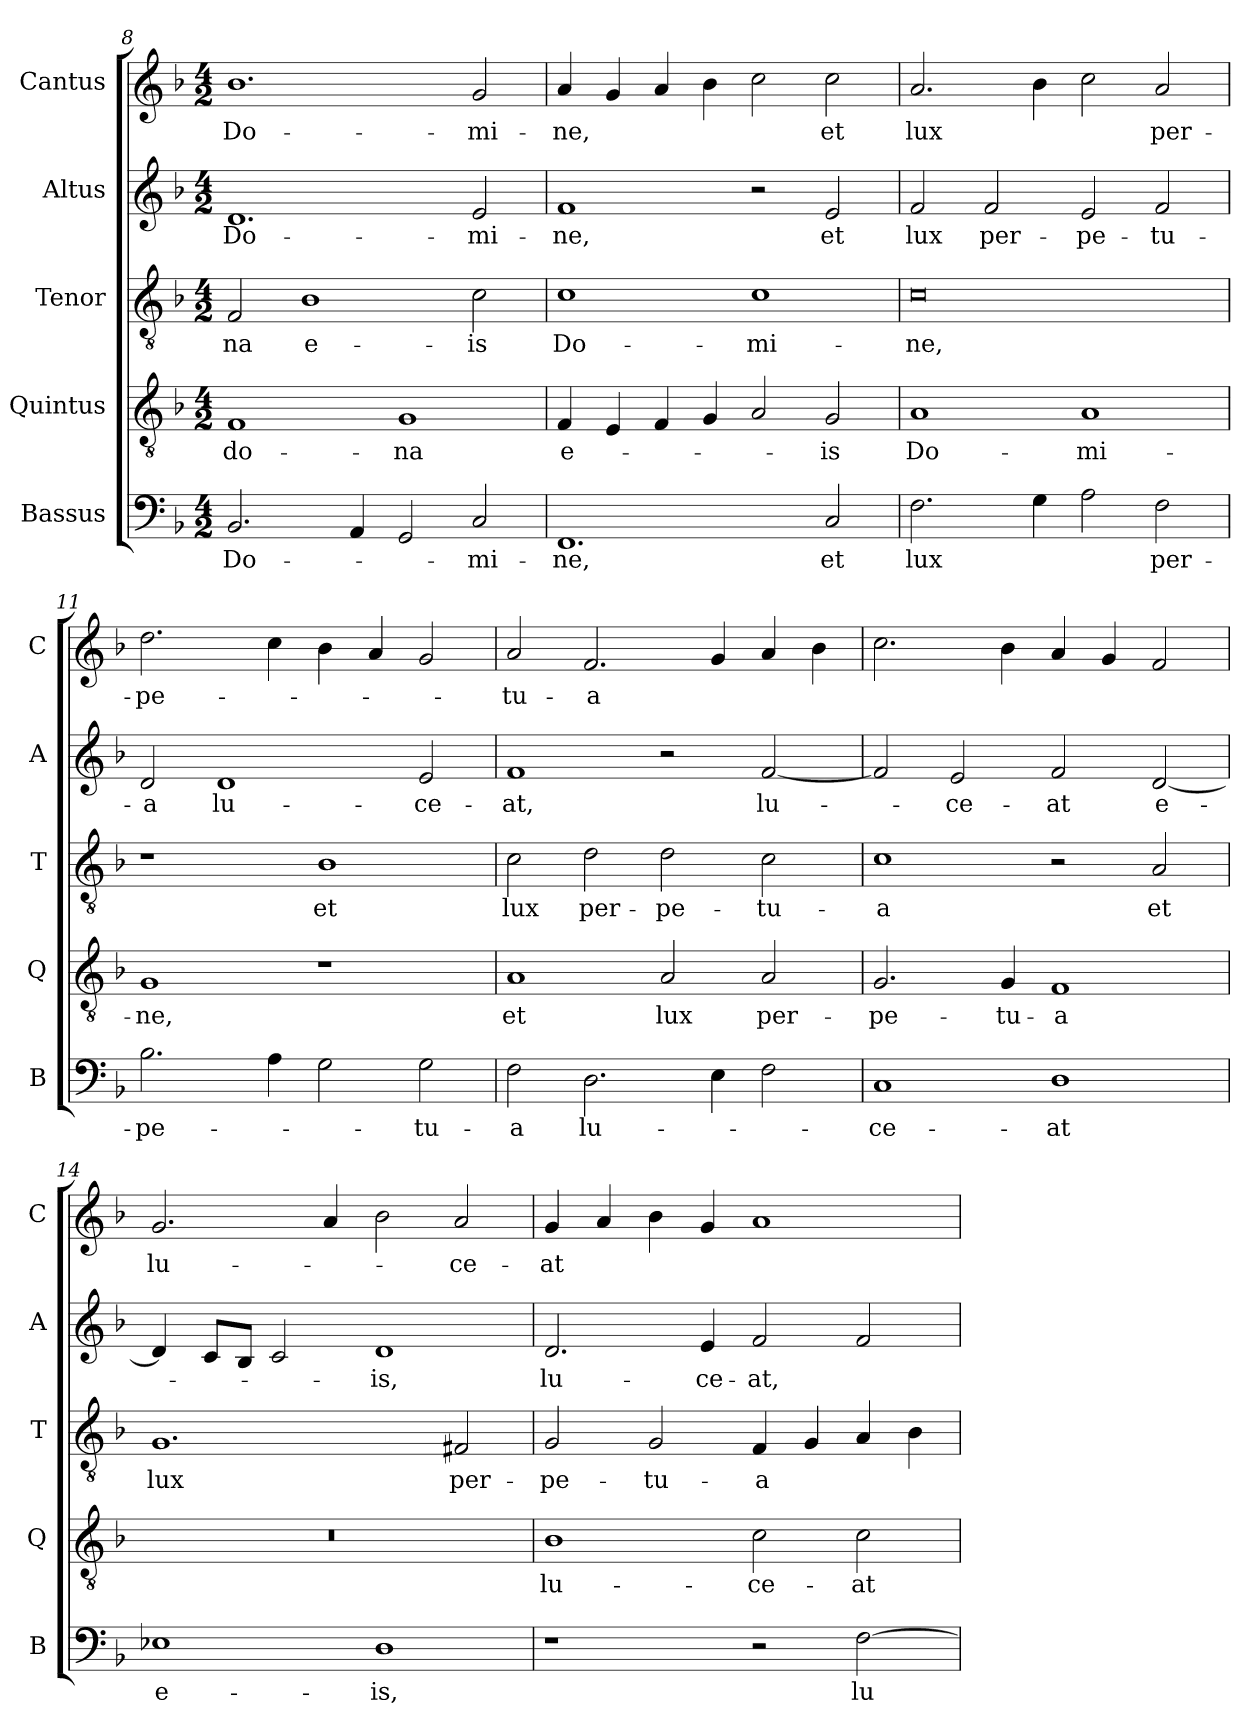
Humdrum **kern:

**kern	**text	**kern	**text	**kern	**text	**kern	**text	**kern	**text
*part5	*part5	*part4	*part4	*part3	*part3	*part2	*part2	*part1	*part1
*staff5	*staff5	*staff4	*staff4	*staff3	*staff3	*staff2	*staff2	*staff1	*staff1
*I"Bassus	*	*I"Quintus	*	*I"Tenor	*	*I"Altus	*	*I"Cantus	*
*I'B	*	*I'Q	*	*I'T	*	*I'A	*	*I'C	*
!!LO:LB:g=z
*clefF4	*	*clefGv2	*	*clefGv2	*	*clefG2	*	*clefG2	*
*k[b-]	*	*k[b-]	*	*k[b-]	*	*k[b-]	*	*k[b-]	*
*F:	*	*F:	*	*F:	*	*F:	*	*F:	*
*M4/2	*	*M4/2	*	*M4/2	*	*M4/2	*	*M4/2	*
=8	=8	=8	=8	=8	=8	=8	=8	=8	=8
!	!LO:LY:b	!	!	!	!	!	!	!	!
!	!	!	!LO:LY:b	!	!	!	!	!	!
!	!	!	!	!	!LO:LY:b	!	!	!	!
!	!	!	!	!	!	!	!LO:LY:b	!	!
!	!	!	!	!	!	!	!	!	!LO:LY:b
2.BB-/	Do-	1F	do-	2F/	-na	1.d	Do-	1.b-	Do-
!	!	!	!	!	!LO:LY:b	!	!	!	!
.	.	.	.	1B-	e-	.	.	.	.
4AA/	.	.	.	.	.	.	.	.	.
!	!	!	!LO:LY:b	!	!	!	!	!	!
2GG/	.	1G	-na	.	.	.	.	.	.
!	!LO:LY:b	!	!	!	!	!	!	!	!
!	!	!	!	!	!LO:LY:b	!	!	!	!
!	!	!	!	!	!	!	!LO:LY:b	!	!
!	!	!	!	!	!	!	!	!	!LO:LY:b
2C/	-mi-	.	.	2c\	-is	2e/	-mi-	2g/	-mi-
=9	=9	=9	=9	=9	=9	=9	=9	=9	=9
!	!LO:LY:b	!	!	!	!	!	!	!	!
!	!	!	!LO:LY:b	!	!	!	!	!	!
!	!	!	!	!	!LO:LY:b	!	!	!	!
!	!	!	!	!	!	!	!LO:LY:b	!	!
!	!	!	!	!	!	!	!	!	!LO:LY:b
1.FF	-ne,	4F/	e-	1c	Do-	1f	-ne,	4a/	-ne,
.	.	4E/	.	.	.	.	.	4g/	.
.	.	4F/	.	.	.	.	.	4a/	.
.	.	4G/	.	.	.	.	.	4b-\	.
!	!	!	!	!	!LO:LY:b	!	!	!	!
.	.	2A/	.	1c	-mi-	2r	.	2cc\	.
!	!LO:LY:b	!	!	!	!	!	!	!	!
!	!	!	!LO:LY:b	!	!	!	!	!	!
!	!	!	!	!	!	!	!LO:LY:b	!	!
!	!	!	!	!	!	!	!	!	!LO:LY:b
2C/	et	2G/	-is	.	.	2e/	et	2cc\	et
=10	=10	=10	=10	=10	=10	=10	=10	=10	=10
!	!LO:LY:b	!	!	!	!	!	!	!	!
!	!	!	!LO:LY:b	!	!	!	!	!	!
!	!	!	!	!	!LO:LY:b	!	!	!	!
!	!	!	!	!	!	!	!LO:LY:b	!	!
!	!	!	!	!	!	!	!	!	!LO:LY:b
2.F\	lux	1A	Do-	0c	-ne,	2f/	lux	2.a/	lux
!	!	!	!	!	!	!	!LO:LY:b	!	!
.	.	.	.	.	.	2f/	per-	.	.
4G\	.	.	.	.	.	.	.	4b-\	.
!	!	!	!LO:LY:b	!	!	!	!	!	!
!	!	!	!	!	!	!	!LO:LY:b	!	!
2A\	.	1A	-mi-	.	.	2e/	-pe-	2cc\	.
!	!LO:LY:b	!	!	!	!	!	!	!	!
!	!	!	!	!	!	!	!LO:LY:b	!	!
!	!	!	!	!	!	!	!	!	!LO:LY:b
2F\	per-	.	.	.	.	2f/	-tu-	2a/	per-
=11	=11	=11	=11	=11	=11	=11	=11	=11	=11
!	!LO:LY:b	!	!	!	!	!	!	!	!
!	!	!	!LO:LY:b	!	!	!	!	!	!
!	!	!	!	!	!	!	!LO:LY:b	!	!
!	!	!	!	!	!	!	!	!	!LO:LY:b
2.B-\	-pe-	1G	-ne,	1r	.	2d/	-a	2.dd\	-pe-
!	!	!	!	!	!	!	!LO:LY:b	!	!
.	.	.	.	.	.	1d	lu-	.	.
4A\	.	.	.	.	.	.	.	4cc\	.
!	!	!	!	!	!LO:LY:b	!	!	!	!
2G\	.	1r	.	1B-	et	.	.	4b-\	.
.	.	.	.	.	.	.	.	4a/	.
!	!LO:LY:b	!	!	!	!	!	!	!	!
!	!	!	!	!	!	!	!LO:LY:b	!	!
2G\	-tu-	.	.	.	.	2e/	-ce-	2g/	.
=12	=12	=12	=12	=12	=12	=12	=12	=12	=12
!	!LO:LY:b	!	!	!	!	!	!	!	!
!	!	!	!LO:LY:b	!	!	!	!	!	!
!	!	!	!	!	!LO:LY:b	!	!	!	!
!	!	!	!	!	!	!	!LO:LY:b	!	!
!	!	!	!	!	!	!	!	!	!LO:LY:b
2F\	-a	1A	et	2c\	lux	1f	-at,	2a/	-tu-
!	!LO:LY:b	!	!	!	!	!	!	!	!
!	!	!	!	!	!LO:LY:b	!	!	!	!
!	!	!	!	!	!	!	!	!	!LO:LY:b
2.D\	lu-	.	.	2d\	per-	.	.	2.f/	-a
!	!	!	!LO:LY:b	!	!	!	!	!	!
!	!	!	!	!	!LO:LY:b	!	!	!	!
.	.	2A/	lux	2d\	-pe-	2r	.	.	.
4E\	.	.	.	.	.	.	.	4g/	.
!	!	!	!LO:LY:b	!	!	!	!	!	!
!	!	!	!	!	!LO:LY:b	!	!	!	!
!	!	!	!	!	!	!	!LO:LY:b	!	!
2F\	.	2A/	per-	2c\	-tu-	[2f/	lu-	4a/	.
.	.	.	.	.	.	.	.	4b-\	.
!!LO:PB:g=z
=13	=13	=13	=13	=13	=13	=13	=13	=13	=13
!	!LO:LY:b	!	!	!	!	!	!	!	!
!	!	!	!LO:LY:b	!	!	!	!	!	!
!	!	!	!	!	!LO:LY:b	!	!	!	!
1C	-ce-	2.G/	-pe-	1c	-a	2f/]	.	2.cc\	.
!	!	!	!	!	!	!	!LO:LY:b	!	!
.	.	.	.	.	.	2e/	-ce-	.	.
!	!	!	!LO:LY:b	!	!	!	!	!	!
.	.	4G/	-tu-	.	.	.	.	4b-\	.
!	!LO:LY:b	!	!	!	!	!	!	!	!
!	!	!	!LO:LY:b	!	!	!	!	!	!
!	!	!	!	!	!	!	!LO:LY:b	!	!
1D	-at	1F	-a	2r	.	2f/	-at	4a/	.
.	.	.	.	.	.	.	.	4g/	.
!	!	!	!	!	!LO:LY:b	!	!	!	!
!	!	!	!	!	!	!	!LO:LY:b	!	!
.	.	.	.	2A/	et	[2d/	e-	2f/	.
=14	=14	=14	=14	=14	=14	=14	=14	=14	=14
!	!LO:LY:b	!	!	!	!	!	!	!	!
!	!	!	!	!	!LO:LY:b	!	!	!	!
!	!	!	!	!	!	!	!	!	!LO:LY:b
1E-X	e-	0r	.	1.G	lux	4d/]	.	2.g/	lu-
.	.	.	.	.	.	8c/L	.	.	.
.	.	.	.	.	.	8B-/J	.	.	.
.	.	.	.	.	.	2c/	.	.	.
.	.	.	.	.	.	.	.	4a/	.
!	!LO:LY:b	!	!	!	!	!	!	!	!
!	!	!	!	!	!	!	!LO:LY:b	!	!
1D	-is,	.	.	.	.	1d	-is,	2b-\	.
!	!	!	!	!	!LO:LY:b	!	!	!	!
!	!	!	!	!	!	!	!	!	!LO:LY:b
.	.	.	.	2F#X/	per-	.	.	2a/	-ce-
=15	=15	=15	=15	=15	=15	=15	=15	=15	=15
!	!	!	!LO:LY:b	!	!	!	!	!	!
!	!	!	!	!	!LO:LY:b	!	!	!	!
!	!	!	!	!	!	!	!LO:LY:b	!	!
!	!	!	!	!	!	!	!	!	!LO:LY:b
1r	.	1B-	lu-	2G/	-pe-	2.d/	lu-	4g/	-at
.	.	.	.	.	.	.	.	4a/	.
!	!	!	!	!	!LO:LY:b	!	!	!	!
.	.	.	.	2G/	-tu-	.	.	4b-\	.
!	!	!	!	!	!	!	!LO:LY:b	!	!
.	.	.	.	.	.	4e/	-ce-	4g/	.
!	!	!	!LO:LY:b	!	!	!	!	!	!
!	!	!	!	!	!LO:LY:b	!	!	!	!
!	!	!	!	!	!	!	!LO:LY:b	!	!
2r	.	2c\	-ce-	4F/	-a	2f/	-at,	1a	.
.	.	.	.	4G/	.	.	.	.	.
!	!LO:LY:b	!	!	!	!	!	!	!	!
!	!	!	!LO:LY:b	!	!	!	!	!	!
[2F\	lu-	2c\	-at	4A/	.	2f/	.	.	.
.	.	.	.	4B-\	.	.	.	.	.
=	=	=	=	=	=	=	=	=	=
*-	*-	*-	*-	*-	*-	*-	*-	*-	*-
